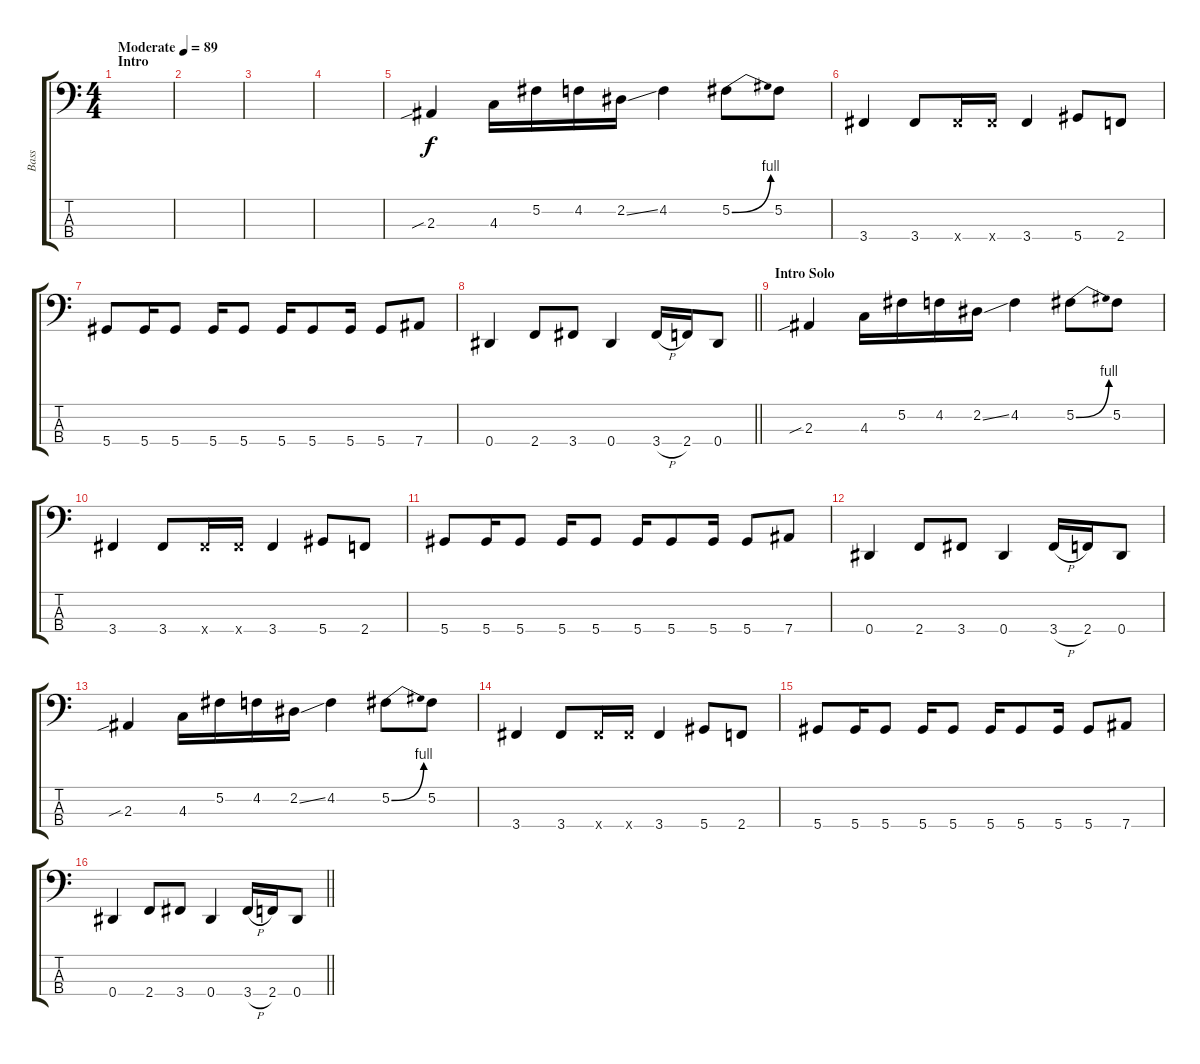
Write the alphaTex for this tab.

\track ("Bass" "Bass") {instrument electricbassfinger}
\staff {score tabs}
\tuning (Gb2 Db2 Ab1 Eb1) {hide}
\ts (4 4)
\section ("" "Intro")
\tempo (89 "Moderate")
\clef f4
\ks c
|
|
|
|
2.3{sib}.4 4.3.16 5.2.16 4.2.16 2.2{ss}.16 4.2.4 5.2{be (bend 0 0 60 4)}.8 5.2.8 |
3.4.4 3.4.8 3.4{x}.16 3.4{x}.16 3.4.4 5.4.8 2.4.8 |
5.4.8 5.4.16 5.4.8 5.4.16 5.4.8 5.4.16 5.4.8 5.4.16 5.4.8 7.4.8 |
\barLineRight lightlight
0.4.4 2.4.8 3.4.8 0.4.4 3.4{h}.16 2.4.16 0.4.8 |
\section ("" "Intro Solo")
2.3{sib}.4 4.3.16 5.2.16 4.2.16 2.2{ss}.16 4.2.4 5.2{be (bend 0 0 60 4)}.8 5.2.8 |
3.4.4 3.4.8 3.4{x}.16 3.4{x}.16 3.4.4 5.4.8 2.4.8 |
5.4.8 5.4.16 5.4.8 5.4.16 5.4.8 5.4.16 5.4.8 5.4.16 5.4.8 7.4.8 |
0.4.4 2.4.8 3.4.8 0.4.4 3.4{h}.16 2.4.16 0.4.8 |
2.3{sib}.4 4.3.16 5.2.16 4.2.16 2.2{ss}.16 4.2.4 5.2{be (bend 0 0 60 4)}.8 5.2.8 |
3.4.4 3.4.8 3.4{x}.16 3.4{x}.16 3.4.4 5.4.8 2.4.8 |
5.4.8 5.4.16 5.4.8 5.4.16 5.4.8 5.4.16 5.4.8 5.4.16 5.4.8 7.4.8 |
\barLineRight lightlight
0.4.4 2.4.8 3.4.8 0.4.4 3.4{h}.16 2.4.16 0.4.8
